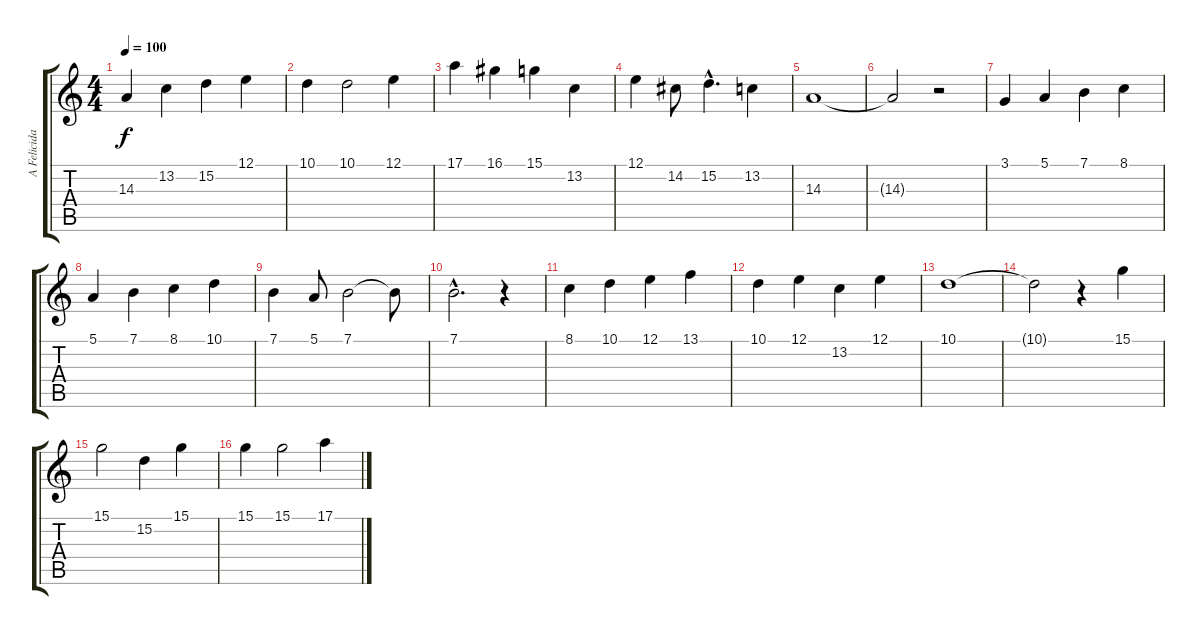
\track ("A Felicidade" "A Felicida") {instrument flute}
\staff {score tabs}
\tuning (E4 B3 G3 D3 A2 E2) {hide}
\ts (4 4)
\tempo 100
\clef g2
\ks c
14.3.4{dy f} 13.2.4 15.2.4 12.1.4 |
10.1.4 10.1.2 12.1.4 |
17.1.4 16.1.4 15.1.4 13.2.4 |
12.1.4 14.2.8 15.2{hac}.4{d} 13.2.4 |
14.3.1 |
14.3{t}.2 r.2 |
3.1.4 5.1.4 7.1.4 8.1.4 |
5.1.4 7.1.4 8.1.4 10.1.4 |
7.1.4 5.1.8 7.1.2 7.1{t}.8 |
7.1{hac}.2{d} r.4 |
8.1.4 10.1.4 12.1.4 13.1.4 |
10.1.4 12.1.4 13.2.4 12.1.4 |
10.1.1 |
10.1{t}.2 r.4 15.1.4 |
15.1.2 15.2.4 15.1.4 |
15.1.4 15.1.2 17.1.4
